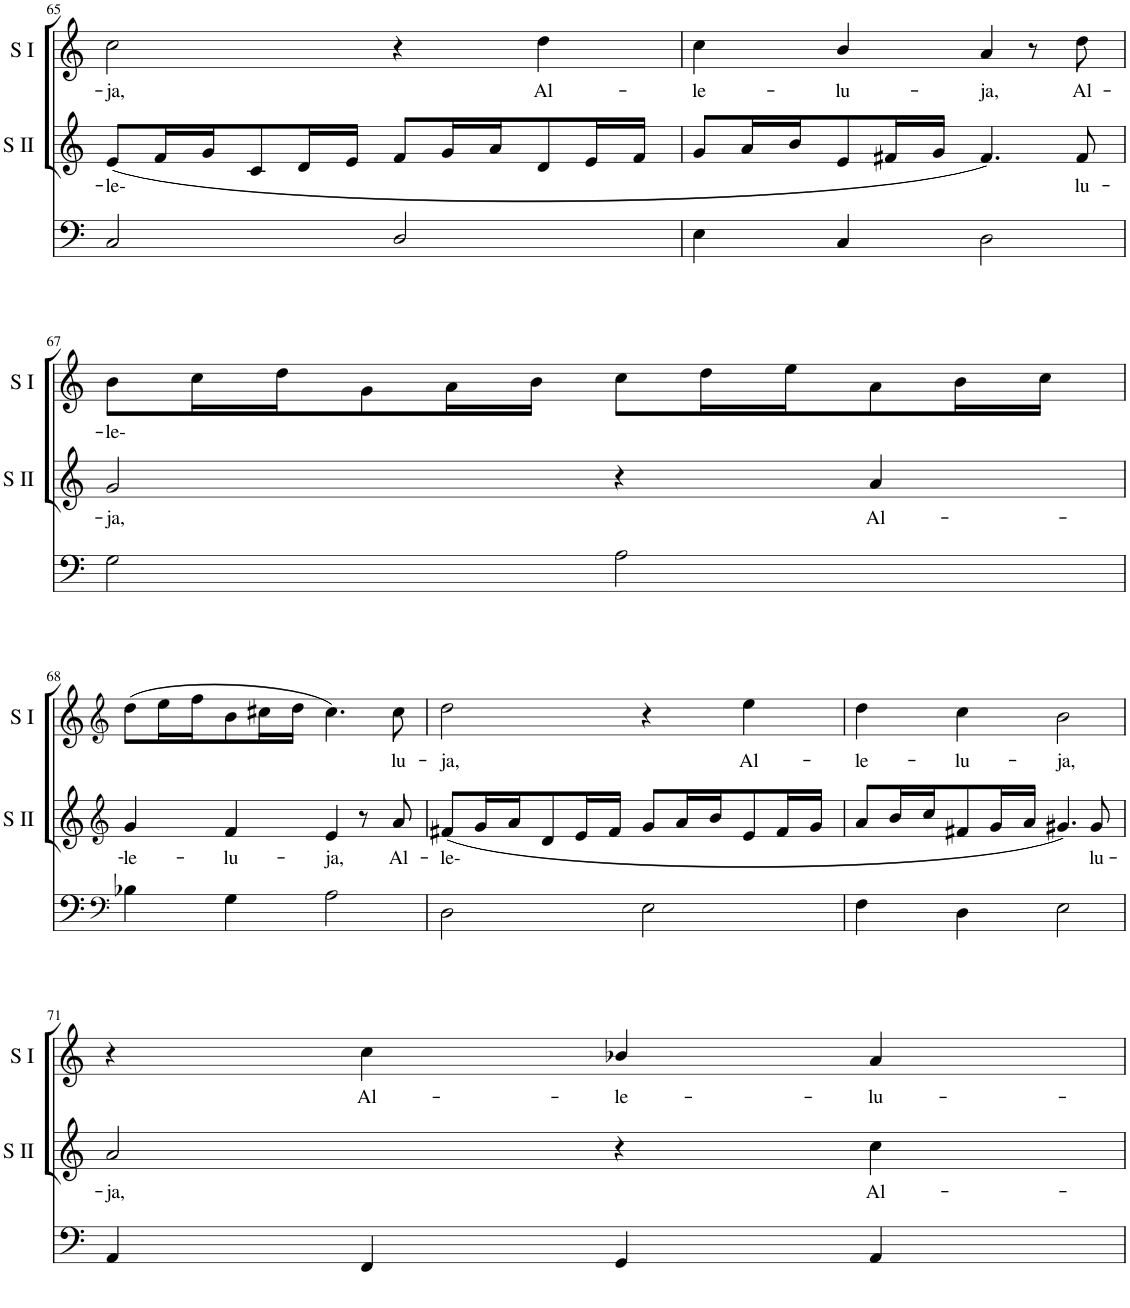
**kern	**kern	**text	**kern	**text
*part3	*part2	*part2	*part1	*part1
*staff3	*staff2	*staff2	*staff1	*staff1
*I"Continuo	*I"Soprano II	*	*I"Soprano I	*
*	*I'S II	*	*I'S I	*
!!LO:PB:g=z
*clefF4	*clefG2	*	*clefG2	*
*k[]	*k[]	*	*k[]	*
=65	=65	=65	=65	=65
!	!	!LO:LY:b	!	!LO:LY:b
2C/	(8e/L	le-	2cc\	ja,
.	16f/L	.	.	.
.	16g/J	.	.	.
.	8c/	.	.	.
.	16d/L	.	.	.
.	16e/JJ	.	.	.
2D/	8f/L	.	4r	.
.	16g/L	.	.	.
.	16a/J	.	.	.
!	!	!	!	!LO:LY:b
.	8d/	.	4dd\	Al-
.	16e/L	.	.	.
.	16f/JJ	.	.	.
=66	=66	=66	=66	=66
!	!	!	!	!LO:LY:b
4E\	8g/L	.	4cc\	le-
.	16a/L	.	.	.
.	16b/J	.	.	.
!	!	!	!	!LO:LY:b
4C/	8e/	.	4b/	lu-
.	16f#X/L	.	.	.
.	16g/JJ	.	.	.
!	!	!	!	!LO:LY:b
2D\	4.f#/)	.	4a/	ja,
.	.	.	8r	.
!	!	!LO:LY:b	!	!LO:LY:b
.	8f#/	lu-	8dd\	Al-
!!LO:LB:g=z
=67	=67	=67	=67	=67
!	!	!LO:LY:b	!	!LO:LY:b
2G\	2g/	ja,	8b\L	le-
.	.	.	16cc\L	.
.	.	.	16dd\J	.
.	.	.	8g\	.
.	.	.	16a\L	.
.	.	.	16b\JJ	.
2A\	4r	.	8cc\L	.
.	.	.	16dd\L	.
.	.	.	16ee\J	.
!	!	!LO:LY:b	!	!
.	4a/	Al-	8a\	.
.	.	.	16b\L	.
.	.	.	16cc\JJ	.
!!LO:LB:g=z
=68	=68	=68	=68	=68
*clefF4	*clefG2	*	*clefG2	*
!	!	!LO:LY:b	!	!
4B-X\	4g/	le-	(8dd\L	.
.	.	.	16ee\L	.
.	.	.	16ff\J	.
!	!	!LO:LY:b	!	!
4G\	4f/	lu-	8b\	.
.	.	.	16cc#X\L	.
.	.	.	16dd\JJ	.
!	!	!LO:LY:b	!	!
2A\	4e/	ja,	4.cc#\)	.
.	8r	.	.	.
!	!	!LO:LY:b	!	!LO:LY:b
.	8a/	Al-	8cc#\	lu-
=69	=69	=69	=69	=69
!	!	!LO:LY:b	!	!LO:LY:b
2D\	(8f#X/L	le-	2dd\	ja,
.	16g/L	.	.	.
.	16a/J	.	.	.
.	8d/	.	.	.
.	16e/L	.	.	.
.	16f#/JJ	.	.	.
2E\	8g/L	.	4r	.
.	16a/L	.	.	.
.	16b/J	.	.	.
!	!	!	!	!LO:LY:b
.	8e/	.	4ee\	Al-
.	16f#/L	.	.	.
.	16g/JJ	.	.	.
=70	=70	=70	=70	=70
!	!	!	!	!LO:LY:b
4F\	8a/L	.	4dd\	le-
.	16b/L	.	.	.
.	16cc/J	.	.	.
!	!	!	!	!LO:LY:b
4D\	8f#X/	.	4cc\	lu-
.	16g/L	.	.	.
.	16a/JJ	.	.	.
!	!	!	!	!LO:LY:b
2E\	4.g#X/)	.	2b\	ja,
!	!	!LO:LY:b	!	!
.	8g#/	lu-	.	.
!!LO:LB:g=z
=71	=71	=71	=71	=71
!	!	!LO:LY:b	!	!
4AA/	2a/	ja,	4r	.
!	!	!	!	!LO:LY:b
4FF/	.	.	4cc\	Al-
!	!	!	!	!LO:LY:b
4GG/	4r	.	4b-X/	le-
!	!	!LO:LY:b	!	!LO:LY:b
4AA/	4cc\	Al-	4a/	lu-
=	=	=	=	=
*-	*-	*-	*-	*-
